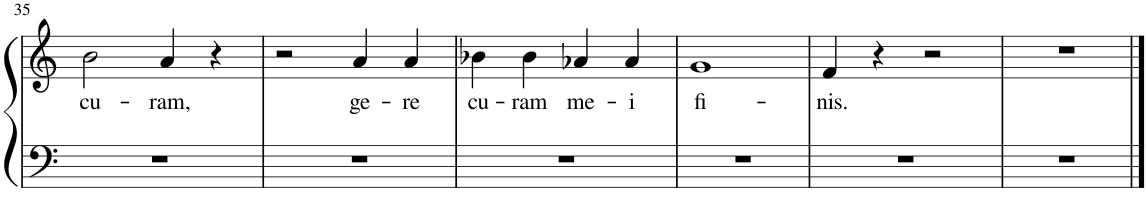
**kern	**kern	**text
*part1	*part1	*part1
*staff2	*staff1	*staff1
*I"Piano	*	*
*I'Pno.	*	*
!!LO:PB:g=z
*clefF4	*clefG2	*
*k[]	*k[]	*
*M4/4	*M4/4	*
*met(c)	*met(c)	*
=35	=35	=35
!	!	!LO:LY:b
1r	2b\	cu-
!	!	!LO:LY:b
.	4a/	-ram,
.	4r	.
=36	=36	=36
1r	2r	.
!	!	!LO:LY:b
.	4a/	ge-
!	!	!LO:LY:b
.	4a/	-re
=37	=37	=37
!	!	!LO:LY:b
1r	4b-X\	cu-
!	!	!LO:LY:b
.	4b-\	-ram
!	!	!LO:LY:b
.	4a-X/	me-
!	!	!LO:LY:b
.	4a-/	-i
=38	=38	=38
!	!	!LO:LY:b
1r	1g	fi-
=39	=39	=39
!	!	!LO:LY:b
1r	4f/	-nis.
.	4r	.
.	2r	.
=40	=40	=40
1r	1r	.
==	==	==
*-	*-	*-
